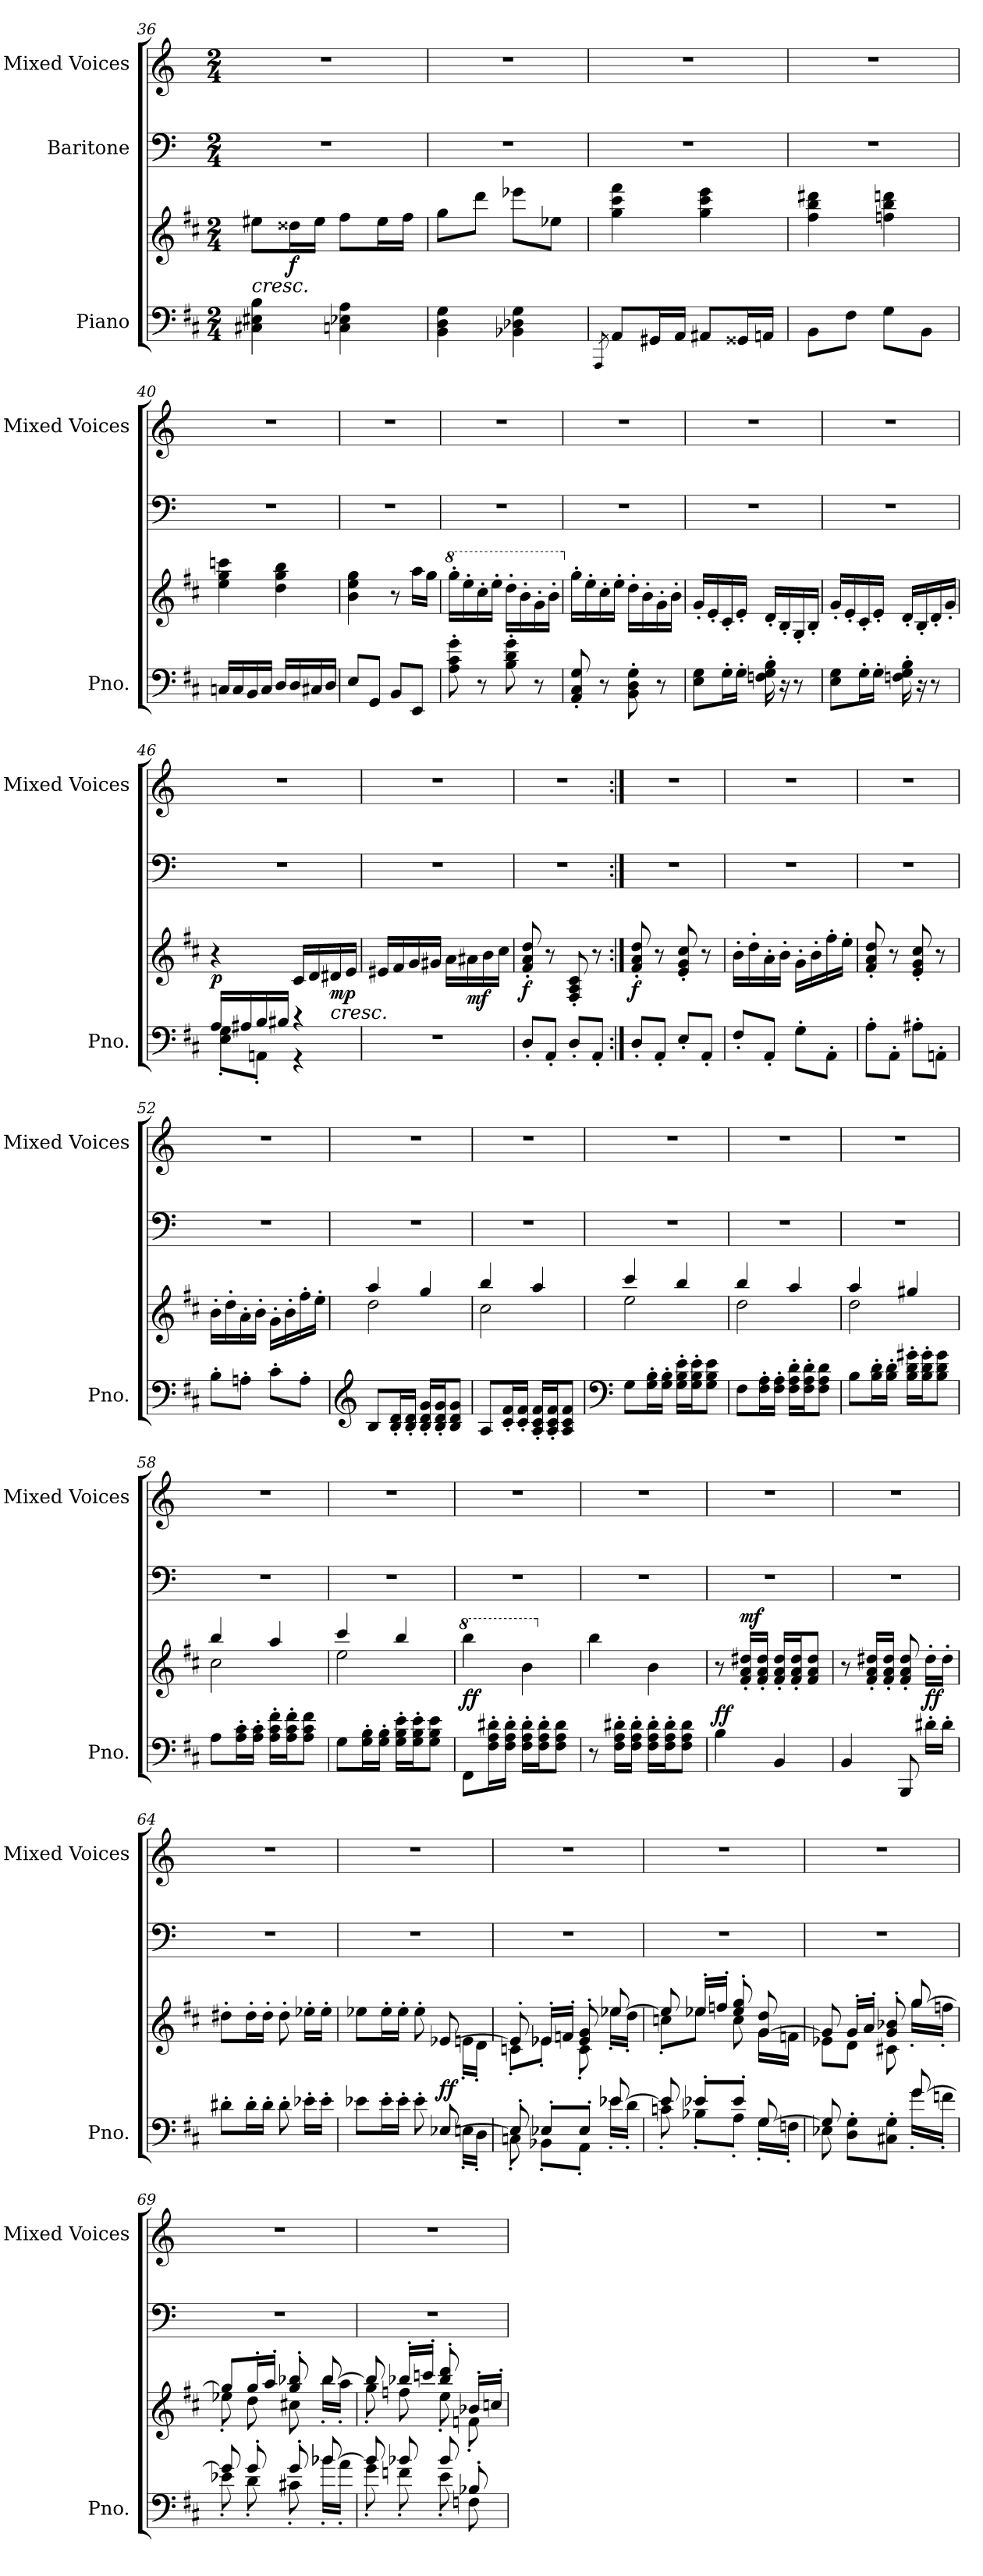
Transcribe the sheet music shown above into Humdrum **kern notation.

**kern	**kern	**dynam	**kern	**kern
*part3	*part3	*part3	*part2	*part1
*staff4	*staff3	*staff3/4	*staff2	*staff1
*I"Piano	*	*	*I"Baritone	*I"Mixed Voices
*I'Pno.	*	*	*	*I'Mixed Voices
*clefF4	*clefG2	*	*clefF4	*clefG2
*k[f#c#]	*k[f#c#]	*	*k[]	*k[]
*M2/4	*M2/4	*	*M2/4	*M2/4
=36	=36	=36	=36	=36
!	!	!LO:HP:b	!	!
4C#X\ 4E#X\ 4B\	8ee#X\L	<	2r	2r
!	!	!LO:DY:b	!	!
.	16dd##X\L	f	.	.
.	16ee#\JJ	.	.	.
4Cn\ 4E-X\ 4A\	8ff#\L	.	.	.
.	16ee#\L	.	.	.
.	16ff#\JJ	.	.	.
.	.	[	.	.
!!LO:LB:g=z
=37	=37	=37	=37	=37
4BB\ 4D\ 4G\	8gg\L	.	2r	2r
.	8ddd\J	.	.	.
4BB-X\ 4D-X\ 4G\	8eee-X\L	.	.	.
.	8ee-X\J	.	.	.
=38	=38	=38	=38	=38
8qAAA/	.	.	.	.
!	!	!LO:DY:a=2	!	!
!	!	!LO:DY:n=1:a	!	!
8AA/L	4gg\ 4ccc#\ 4fff#\	ff mf	2r	2r
16GG#X/L	.	.	.	.
16AA/JJ	.	.	.	.
8AA#X/L	4gg\ 4ccc#\ 4eee\	.	.	.
16GG##X/L	.	.	.	.
16AAn/JJ	.	.	.	.
=39	=39	=39	=39	=39
8BB\L	4ff#\ 4bb\ 4ddd#X\	.	2r	2r
8F#\J	.	.	.	.
8G\L	4ffn\ 4bb\ 4dddn\	.	.	.
8BB\J	.	.	.	.
=40	=40	=40	=40	=40
16Cn/LL	4ee\ 4gg\ 4cccn\	.	2r	2r
16C/	.	.	.	.
16BB/	.	.	.	.
16C/JJ	.	.	.	.
16D/LL	4dd\ 4gg\ 4bb\	.	.	.
16D/	.	.	.	.
16C#X/	.	.	.	.
16D/JJ	.	.	.	.
!!LO:LB:g=z
=41	=41	=41	=41	=41
8E/L	4b\ 4ee\ 4gg\	.	2r	2r
8GG/J	.	.	.	.
8BB/L	8r	.	.	.
8EE/J	16aa\LL	.	.	.
.	16gg\JJ	.	.	.
=42	=42	=42	=42	=42
*	*8va	*	*	*
8A\' 8c#\' 8g\'	16ggg'\LL	.	2r	2r
.	16eee'\	.	.	.
8r	16ccc#'\	.	.	.
.	16eee'\JJ	.	.	.
8B\' 8d\' 8g\'	16ddd'\LL	.	.	.
.	16bb'\	.	.	.
8r	16gg'\	.	.	.
.	16bb'\JJ	.	.	.
=43	=43	=43	=43	=43
*	*X8va	*	*	*
8AA/' 8C#/' 8G/'	16gg'\LL	.	2r	2r
.	16ee'\	.	.	.
8r	16cc#'\	.	.	.
.	16ee'\JJ	.	.	.
8BB\' 8D\' 8G\'	16dd'\LL	.	.	.
.	16b'\	.	.	.
8r	16g'\	.	.	.
.	16b'\JJ	.	.	.
=44	=44	=44	=44	=44
8E\ 8G\L	16g'/LL	.	2r	2r
.	16e'/	.	.	.
16G'\L	16c#'/	.	.	.
16G'\JJ	16e'/JJ	.	.	.
16Fn\' 16G\' 16B\'	16d'/LL	.	.	.
16r	16B'/	.	.	.
8r	16G'/	.	.	.
.	16B'/JJ	.	.	.
!!LO:LB:g=z
=45	=45	=45	=45	=45
8E\ 8G\L	16g'/LL	.	2r	2r
.	16e'/	.	.	.
16G'\L	16c#'/	.	.	.
16G'\JJ	16e'/JJ	.	.	.
16Fn\' 16G\' 16B\'	16d'/LL	.	.	.
16r	16B'/	.	.	.
8r	16d'/	.	.	.
.	16g'/JJ	.	.	.
=46	=46	=46	=46	=46
*^	*	*	*	*
!	!	!	!LO:DY:a=2	!	!
16A/LL	8E\' 8G\'L	4r	p	2r	2r
16A#X/	.	.	.	.	.
16B/	8AAn'\J	.	.	.	.
16B#X/JJ	.	.	.	.	.
4r	4r	16c#/LL	.	.	.
.	.	16d/	.	.	.
!	!	!	!LO:HP:b	!	!
!	!	!	!LO:DY:n=1:b	!	!
.	.	16d#X/	< mp	.	.
.	.	16e/JJ	.	.	.
*v	*v	*	*	*	*
=47	=47	=47	=47	=47
2r	16e#X/LL	.	2r	2r
.	16f#/	.	.	.
.	16g/	.	.	.
.	16g#X/JJ	.	.	.
.	16a\LL	.	.	.
!	!	!LO:DY:b	!	!
.	16a#X\	mf	.	.
.	16b\	.	.	.
.	16cc#\JJ	[	.	.
=48	=48	=48	=48	=48
!	!	!LO:DY:b	!	!
8D'/L	8f#/' 8a/' 8dd/'	f	2r	2r
8AA'/J	8r	.	.	.
8D'/L	8F#/' 8A/' 8c#/'	.	.	.
8AA'/J	8r	.	.	.
!!LO:PB:g=z
=49:|!	=49:|!	=49:|!	=49:|!	=49:|!
!	!	!LO:DY:b	!	!
8D'/L	8f#/' 8a/' 8dd/'	f	2r	2r
8AA'/J	8r	.	.	.
8E'/L	8e/' 8g/' 8cc#/'	.	.	.
8AA'/J	8r	.	.	.
=50	=50	=50	=50	=50
8F#'/L	16b'\LL	.	2r	2r
.	16dd'\	.	.	.
8AA'/J	16a'\	.	.	.
.	16b'\JJ	.	.	.
8G'\L	16g'\LL	.	.	.
.	16b'\	.	.	.
8AA'\J	16ff#'\	.	.	.
.	16ee'\JJ	.	.	.
=51	=51	=51	=51	=51
8A'\L	8f#/' 8a/' 8dd/'	.	2r	2r
8AA'\J	8r	.	.	.
8A#X'\L	8e/' 8g/' 8cc#/'	.	.	.
8AAn'\J	8r	.	.	.
=52	=52	=52	=52	=52
8B'\L	16b'\LL	.	2r	2r
.	16dd'\	.	.	.
8An'\J	16a'\	.	.	.
.	16b'\JJ	.	.	.
8c#'\L	16g'\LL	.	.	.
.	16b'\	.	.	.
8A'\J	16ff#'\	.	.	.
.	16ee'\JJ	.	.	.
!!LO:LB:g=z
=53	=53	=53	=53	=53
*clefG2	*	*	*	*
*	*^	*	*	*
!	!	!	!LO:DY:a=2	!	!
!	!	!	!LO:DY:n=1:a	!	!
8B/L	4aa/	2dd\	mp f	2r	2r
16B/' 16d/'L	.	.	.	.	.
16B/' 16d/'JJ	.	.	.	.	.
16B/' 16d/' 16g/'LL	4gg/	.	.	.	.
16B/' 16d/' 16g/'J	.	.	.	.	.
8B/ 8d/ 8g/J	.	.	.	.	.
=54	=54	=54	=54	=54	=54
8A/L	4bb/	2cc#\	.	2r	2r
16c#/' 16f#/'L	.	.	.	.	.
16c#/' 16f#/'JJ	.	.	.	.	.
16A/' 16c#/' 16f#/'LL	4aa/	.	.	.	.
16A/' 16c#/' 16f#/'J	.	.	.	.	.
8A/ 8c#/ 8f#/J	.	.	.	.	.
=55	=55	=55	=55	=55	=55
*clefF4	*	*	*	*	*
8G\L	4ccc#/	2ee\	.	2r	2r
16G\' 16B\'L	.	.	.	.	.
16G\' 16B\'JJ	.	.	.	.	.
16G\' 16B\' 16e\'LL	4bb/	.	.	.	.
16G\' 16B\' 16e\'J	.	.	.	.	.
8G\ 8B\ 8e\J	.	.	.	.	.
=56	=56	=56	=56	=56	=56
8F#\L	4bb/	2dd\	.	2r	2r
16F#\' 16A\'L	.	.	.	.	.
16F#\' 16A\'JJ	.	.	.	.	.
16F#\' 16A\' 16d\'LL	4aa/	.	.	.	.
16F#\' 16A\' 16d\'J	.	.	.	.	.
8F#\ 8A\ 8d\J	.	.	.	.	.
!!LO:LB:g=z
=57	=57	=57	=57	=57	=57
8B\L	4aa/	2dd\	.	2r	2r
16B\' 16d\'L	.	.	.	.	.
16B\' 16d\'JJ	.	.	.	.	.
16B\' 16d\' 16g#X\'LL	4gg#X/	.	.	.	.
16B\' 16d\' 16g#\'J	.	.	.	.	.
8B\ 8d\ 8g#\J	.	.	.	.	.
=58	=58	=58	=58	=58	=58
8A\L	4bb/	2cc#\	.	2r	2r
16A\' 16c#\'L	.	.	.	.	.
16A\' 16c#\'JJ	.	.	.	.	.
16A\' 16c#\' 16f#\'LL	4aa/	.	.	.	.
16A\' 16c#\' 16f#\'J	.	.	.	.	.
8A\ 8c#\ 8f#\J	.	.	.	.	.
=59	=59	=59	=59	=59	=59
8G\L	4ccc#/	2ee\	.	2r	2r
16G\' 16B\'L	.	.	.	.	.
16G\' 16B\'JJ	.	.	.	.	.
16G\' 16B\' 16e\'LL	4bb/	.	.	.	.
16G\' 16B\' 16e\'J	.	.	.	.	.
8G\ 8B\ 8e\J	.	.	.	.	.
*	*v	*v	*	*	*
=60	=60	=60	=60	=60
*	*8va	*	*	*
!	!	!LO:DY:a=2	!	!
8FF#\L	4bbb\	ff	2r	2r
16F#\' 16A\' 16d#X\'L	.	.	.	.
16F#\' 16A\' 16d#\'JJ	.	.	.	.
16F#\' 16A\' 16d#\'LL	4bb\	.	.	.
16F#\' 16A\' 16d#\'J	.	.	.	.
8F#\ 8A\ 8d#\J	.	.	.	.
!!LO:LB:g=z
=61	=61	=61	=61	=61
*	*X8va	*	*	*
8r	4bb\	.	2r	2r
16F#\' 16A\' 16d#X\'LL	.	.	.	.
16F#\' 16A\' 16d#\'JJ	.	.	.	.
16F#\' 16A\' 16d#\'LL	4b\	.	.	.
16F#\' 16A\' 16d#\'J	.	.	.	.
8F#\ 8A\ 8d#\J	.	.	.	.
=62	=62	=62	=62	=62
!	!	!LO:DY:a=2	!	!
4B\	8r	ff	2r	2r
!	!	!LO:DY:a	!	!
.	16f#/' 16a/' 16dd#X/'LL	mf	.	.
.	16f#/' 16a/' 16dd#/'JJ	.	.	.
4BB/	16f#/' 16a/' 16dd#/'LL	.	.	.
.	16f#/' 16a/' 16dd#/'J	.	.	.
.	8f#/ 8a/ 8dd#/J	.	.	.
=63	=63	=63	=63	=63
4BB/	8r	.	2r	2r
.	16f#/' 16a/' 16dd#X/'LL	.	.	.
.	16f#/' 16a/' 16dd#/'JJ	.	.	.
8BBB/	8f#/' 8a/' 8dd#/'	.	.	.
!	!	!LO:DY:b	!	!
16d#X'\LL	16dd#'\LL	ff	.	.
16d#'\JJ	16dd#'\JJ	.	.	.
=64	=64	=64	=64	=64
8d#X'\L	8dd#X'\L	.	2r	2r
16d#'\L	16dd#'\L	.	.	.
16d#'\JJ	16dd#'\JJ	.	.	.
8d#'\	8dd#'\	.	.	.
16e-X'\LL	16ee-X'\LL	.	.	.
16e-'\JJ	16ee-'\JJ	.	.	.
!!LO:LB:g=z
=65	=65	=65	=65	=65
*^	*^	*	*	*
8e-X\L	4.ryy	8ee-X\L	4.ryy	.	2r	2r
16e-'\L	.	16ee-'\L	.	.	.	.
16e-'\JJ	.	16ee-'\JJ	.	.	.	.
8e-'\	.	8ee-'\	.	.	.	.
!	!	!	!	!LO:DY:a=2	!	!
[8E-X/	16En'\LL	[8e-X/	16en'\LL	ff	.	.
.	16D'\JJ	.	16d'\JJ	.	.	.
=66	=66	=66	=66	=66	=66	=66
8E-'/]	8Cn'\	8e-'/]	8cn'\L	.	2r	2r
8E-X'/L	8BB-X'\L	16e-X'/LL	8e-X'\J	.	.	.
.	.	16fn'/JJ	.	.	.	.
8E-'/J	8AA'\J	8e-/' 8g/'	8c'\	.	.	.
[8e-X/	16e-'\LL	[8ee-X/	16ee-'\LL	.	.	.
.	16d'\JJ	.	16dd'\JJ	.	.	.
=67	=67	=67	=67	=67	=67	=67
8e-/]	8cn'\	8ee-/]	8ccn'\L	.	2r	2r
8e-X'/L	8B-X'\L	16ee-X'/LL	8ee-X\J	.	.	.
.	.	16ffn'/JJ	.	.	.	.
8e-'/J	8A'\J	8ee-/' 8gg/'	8cc\	.	.	.
[8G/	16G'\LL	[8g/ 8dd/	16g\LL	.	.	.
.	16Fn'\JJ	.	16fn\JJ	.	.	.
=68	=68	=68	=68	=68	=68	=68
8G/]	8E-X\	8g/]	8e-X\L	.	2r	2r
8D\' 8G\'L	4ryy	16g'/LL	8d\J	.	.	.
.	.	16a'/JJ	.	.	.	.
8C#X\' 8G\'J	.	8g/' 8b-X/'	8c#X\	.	.	.
[8g/	16g'\LL	[8gg/	16gg'\LL	.	.	.
.	16fn'\JJ	.	16ffn'\JJ	.	.	.
!!LO:LB:g=z
=69	=69	=69	=69	=69	=69	=69
8g/]	8e-X'\	8gg/L]	8ee-X'\	.	2r	2r
8g'/	8d'\	16gg'/L	8dd\	.	.	.
.	.	16aa'/JJ	.	.	.	.
8g'/	8c#X'\	8gg/' 8bb-X/'	8cc#X\	.	.	.
[8b-X/	16b-'\LL	[8bb-/	16bb-'\LL	.	.	.
.	16a'\JJ	.	16aa'\JJ	.	.	.
=70	=70	=70	=70	=70	=70	=70
8b-/]	8g'\	8bb-/]	8gg'\	.	2r	2r
8b-X/	8fn'\	16bb-X'/LL	8ffn\	.	.	.
.	.	16cccn'/JJ	.	.	.	.
8b-/	8e'\	8bb-/' 8ddd/'	8ee'\	.	.	.
8B-X'/	8Fn\	16b-X'/LL	8fn'\	.	.	.
.	.	16ccn'/JJ	.	.	.	.
*v	*v	*	*	*	*	*
*	*v	*v	*	*	*
=	=	=	=	=
*-	*-	*-	*-	*-
